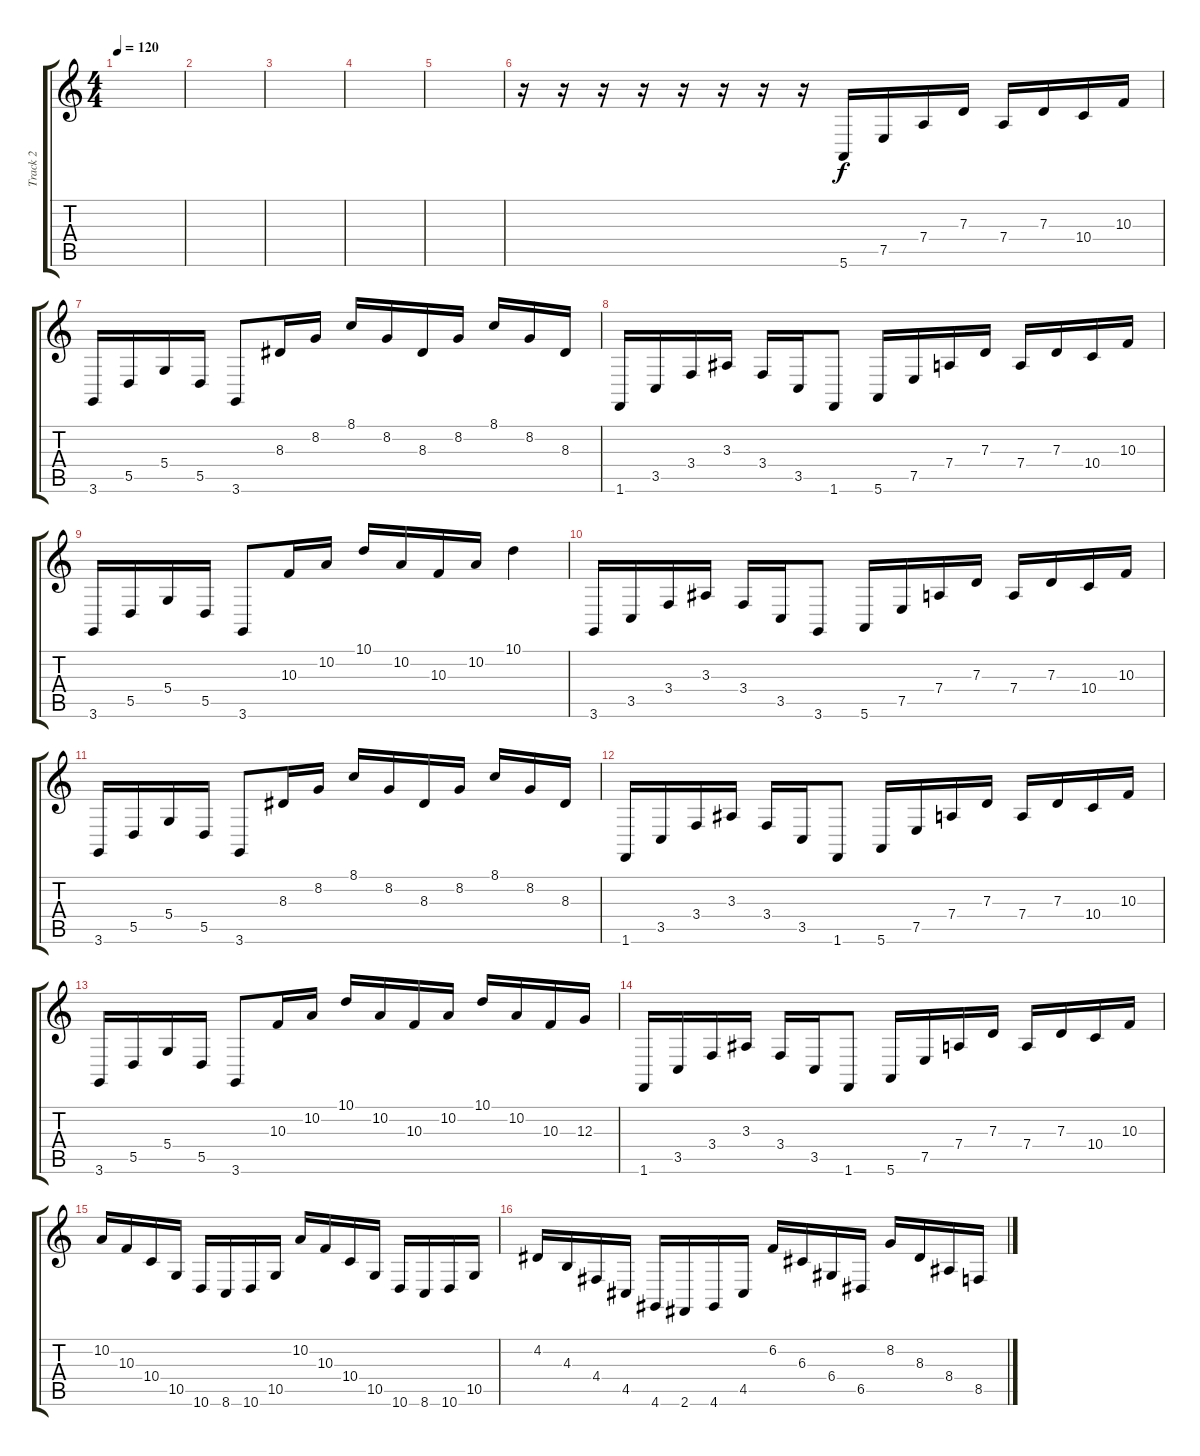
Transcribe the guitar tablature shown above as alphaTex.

\track ("Track 2" "Track 2") {instrument acousticgrandpiano}
\staff {score tabs}
\tuning (E4 B3 G3 D3 A2 E2) {hide}
\ts (4 4)
\tempo 120
\clef g2
\ks c
|
|
|
|
|
r.16 r.16 r.16 r.16 r.16 r.16 r.16 r.16 5.6.16 7.5.16 7.4.16 7.3.16 7.4.16 7.3.16 10.4.16 10.3.16 |
3.6.16 5.5.16 5.4.16 5.5.16 3.6.8 8.3.16 8.2.16 8.1.16 8.2.16 8.3.16 8.2.16 8.1.16 8.2.16 8.3.16 |
1.6.16 3.5.16 3.4.16 3.3.16 3.4.16 3.5.16 1.6.8 5.6.16 7.5.16 7.4.16 7.3.16 7.4.16 7.3.16 10.4.16 10.3.16 |
3.6.16 5.5.16 5.4.16 5.5.16 3.6.8 10.3.16 10.2.16 10.1.16 10.2.16 10.3.16 10.2.16 10.1.4 |
3.6.16 3.5.16 3.4.16 3.3.16 3.4.16 3.5.16 3.6.8 5.6.16 7.5.16 7.4.16 7.3.16 7.4.16 7.3.16 10.4.16 10.3.16 |
3.6.16 5.5.16 5.4.16 5.5.16 3.6.8 8.3.16 8.2.16 8.1.16 8.2.16 8.3.16 8.2.16 8.1.16 8.2.16 8.3.16 |
1.6.16 3.5.16 3.4.16 3.3.16 3.4.16 3.5.16 1.6.8 5.6.16 7.5.16 7.4.16 7.3.16 7.4.16 7.3.16 10.4.16 10.3.16 |
3.6.16 5.5.16 5.4.16 5.5.16 3.6.8 10.3.16 10.2.16 10.1.16 10.2.16 10.3.16 10.2.16 10.1.16 10.2.16 10.3.16 12.3.16 |
1.6.16 3.5.16 3.4.16 3.3.16 3.4.16 3.5.16 1.6.8 5.6.16 7.5.16 7.4.16 7.3.16 7.4.16 7.3.16 10.4.16 10.3.16 |
10.2.16 10.3.16 10.4.16 10.5.16 10.6.16 8.6.16 10.6.16 10.5.16 10.2.16 10.3.16 10.4.16 10.5.16 10.6.16 8.6.16 10.6.16 10.5.16 |
4.2.16 4.3.16 4.4.16 4.5.16 4.6.16 2.6.16 4.6.16 4.5.16 6.2.16 6.3.16 6.4.16 6.5.16 8.2.16 8.3.16 8.4.16 8.5.16
